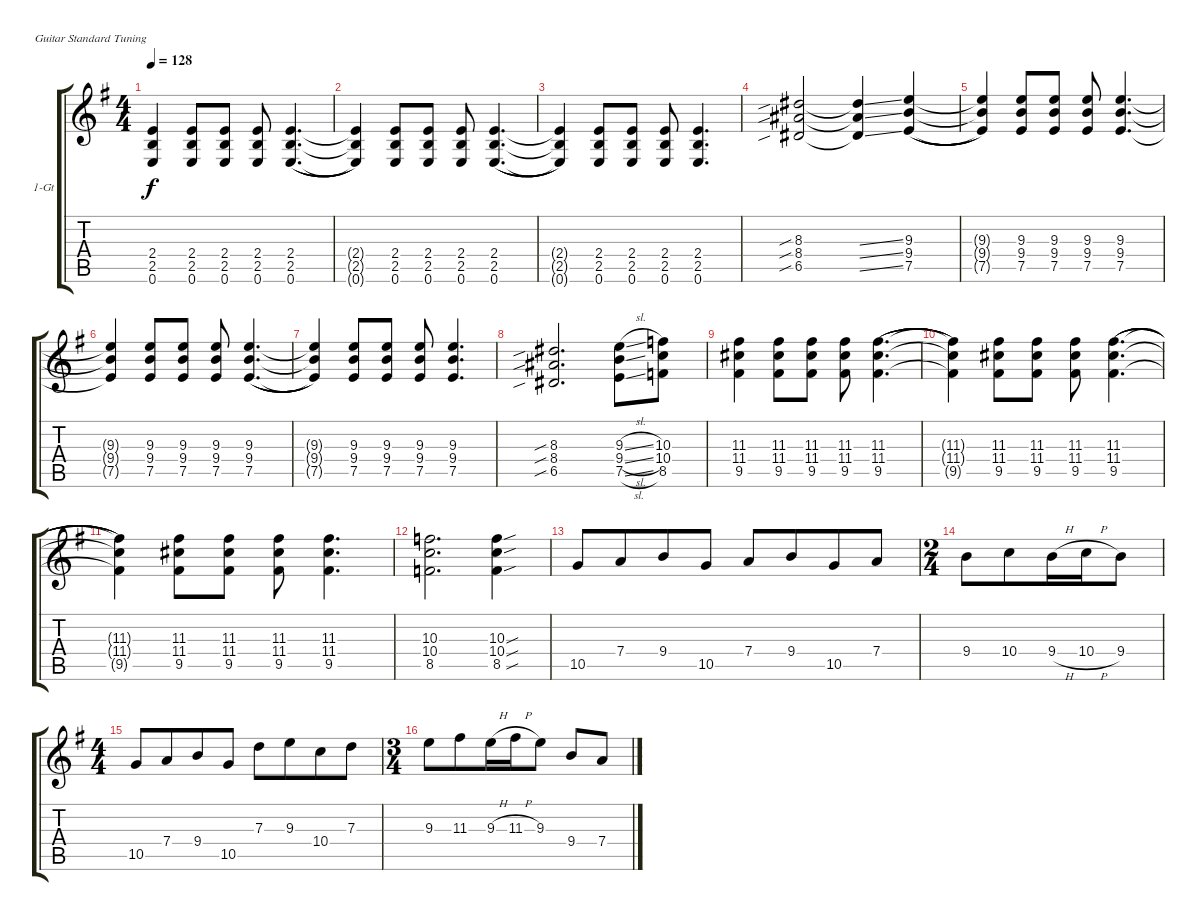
\bracketExtendMode groupsimilarinstruments
\firstSystemTrackNameOrientation horizontal
\otherSystemsTrackNameOrientation horizontal
\track ("1-Gt" "1-Gt") {instrument distortionguitar}
\staff {score tabs}
\tuning (E4 B3 G3 D3 A2 E2)
\ts (4 4)
\beaming (8 4 4 6)
\tempo 128
\clef g2
\scale
1.08575
\ks g
(0.6 2.5 2.4).4{dy f} (0.6 2.5 2.4).8 (0.6 2.5 2.4).8 (0.6 2.5 2.4).8 (0.6 2.5 2.4).4{d legatoorigin} |
\scale
0.91425 (0.6{t} 2.5{t} 2.4{t}).4 (0.6 2.5 2.4).8 (0.6 2.5 2.4).8 (0.6 2.5 2.4).8 (0.6 2.5 2.4).4{d legatoorigin} |
\scale
1.05549 (0.6{t} 2.5{t} 2.4{t}).4 (0.6 2.5 2.4).8 (0.6 2.5 2.4).8 (0.6 2.5 2.4).8 (0.6 2.5 2.4).4{d} |
\scale
0.944515 (8.4{sib} 6.5{sib} 8.3{sib}).2 (8.4{ss t} 6.5{ss t} 8.3{ss t}).4 (7.5 9.4 9.3).4{legatoorigin} |
\scale
1.05549 (7.5{t} 9.4{t} 9.3{t}).4 (7.5 9.4 9.3).8 (7.5 9.4 9.3).8 (7.5 9.4 9.3).8 (7.5 9.4 9.3).4{d} |
\scale
0.944515 (7.5{t} 9.4{t} 9.3{t}).4 (7.5 9.4 9.3).8 (7.5 9.4 9.3).8 (7.5 9.4 9.3).8 (7.5 9.4 9.3).4{d legatoorigin} |
\scale
1.05549 (7.5{t} 9.4{t} 9.3{t}).4 (7.5 9.4 9.3).8 (7.5 9.4 9.3).8 (7.5 9.4 9.3).8 (7.5 9.4 9.3).4{d} |
\scale
0.944515 (8.4{sib} 6.5{sib} 8.3{sib}).2{d} (9.4{sl} 7.5{sl} 9.3{sl}).8 (10.4 8.5 10.3).8 |
\scale
1.05549 (9.5 11.4 11.3).4 (9.5 11.4 11.3).8 (9.5 11.4 11.3).8 (9.5 11.4 11.3).8 (9.5 11.4 11.3).4{d legatoorigin} |
\scale
0.944515 (9.5{t} 11.4{t} 11.3{t}).4 (9.5 11.4 11.3).8 (9.5 11.4 11.3).8 (9.5 11.4 11.3).8 (9.5 11.4 11.3).4{d legatoorigin} |
\scale
1.05549 (9.5{t} 11.4{t} 11.3{t}).4 (9.5 11.4 11.3).8 (9.5 11.4 11.3).8 (9.5 11.4 11.3).8 (9.5 11.4 11.3).4{d} |
\scale
0.944515 (8.5 10.4 10.3).2{d} (8.5{sou} 10.4{sou} 10.3{sou}).4 |
\scale
1.05549 10.5.8 7.4.8 9.4.8 10.5.8 7.4.8 9.4.8 10.5.8 7.4.8 |
\ts (2 4)
\beaming (8 4 4 6)
\scale
0.944515 9.4.8 10.4.8 9.4{h}.16 10.4{h}.16 9.4.8 |
\ts (4 4)
\beaming (8 4 4 6)
\scale
1.08575 10.5.8 7.4.8 9.4.8 10.5.8 7.3.8 9.3.8 10.4.8 7.3.8 |
\ts (3 4)
\beaming (8 4 4 6)
\scale
0.91425 9.3.8 11.3.8 9.3{h}.16 11.3{h}.16 9.3.8 9.4.8 7.4.8
